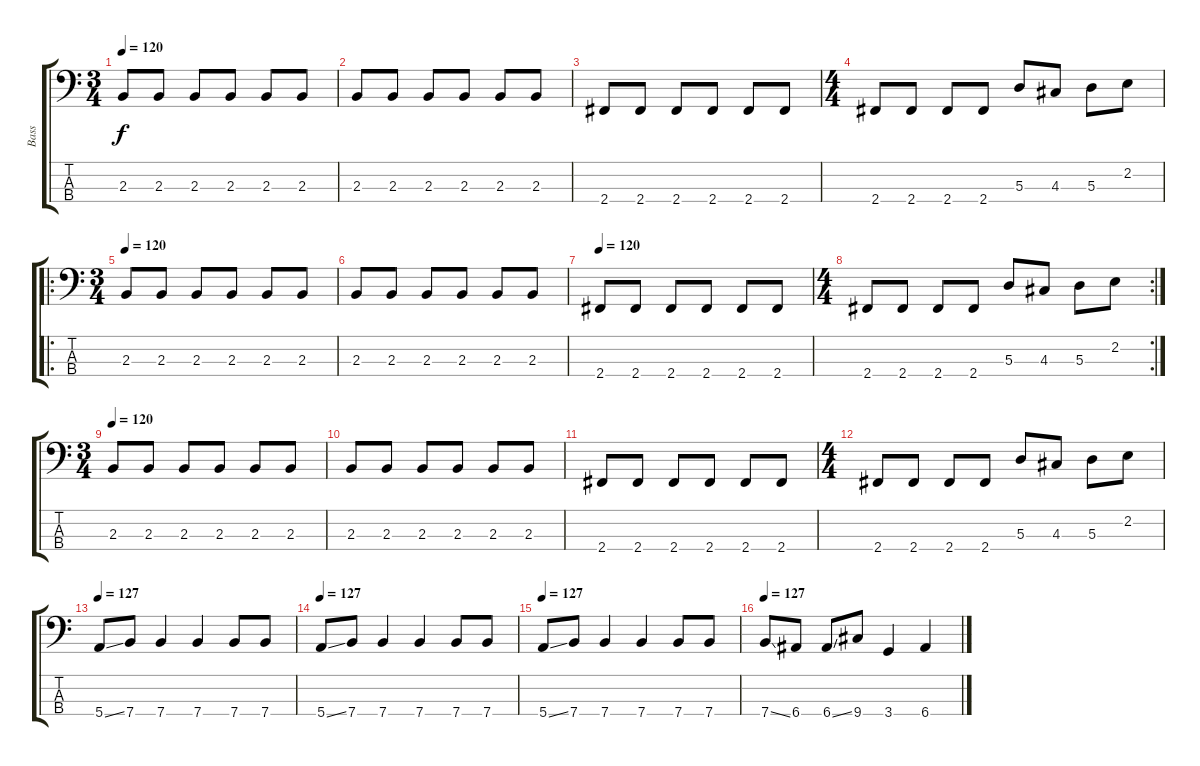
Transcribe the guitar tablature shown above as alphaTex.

\track ("Bass" "Bass") {instrument electricbassfinger}
\staff {score tabs}
\tuning (G2 D2 A1 E1) {hide}
\ts (3 4)
\tempo 120
\clef f4
\ks c
2.3.8{dy f volume 16} 2.3.8 2.3.8 2.3.8 2.3.8 2.3.8 |
2.3.8 2.3.8 2.3.8 2.3.8 2.3.8 2.3.8 |
2.4.8 2.4.8 2.4.8 2.4.8 2.4.8 2.4.8 |
\ts (4 4)
2.4.8 2.4.8 2.4.8 2.4.8 5.3.8 4.3.8 5.3.8 2.2.8 |
\ro
\ts (3 4)
\tempo 120
2.3.8 2.3.8 2.3.8 2.3.8 2.3.8 2.3.8 |
2.3.8 2.3.8 2.3.8 2.3.8 2.3.8 2.3.8 |
\tempo 120
2.4.8 2.4.8 2.4.8 2.4.8 2.4.8 2.4.8 |
\rc 2
\ts (4 4)
2.4.8 2.4.8 2.4.8 2.4.8 5.3.8 4.3.8 5.3.8 2.2.8 |
\ts (3 4)
\tempo 120
2.3.8{volume 16} 2.3.8 2.3.8 2.3.8 2.3.8 2.3.8 |
2.3.8 2.3.8 2.3.8 2.3.8 2.3.8 2.3.8 |
2.4.8 2.4.8 2.4.8 2.4.8 2.4.8 2.4.8 |
\ts (4 4)
2.4.8 2.4.8 2.4.8 2.4.8 5.3.8 4.3.8 5.3.8 2.2.8 |
\tempo 127
5.4{ss}.8 7.4.8 7.4.4 7.4.4 7.4.8 7.4.8 |
\tempo 127
5.4{ss}.8 7.4.8 7.4.4 7.4.4 7.4.8 7.4.8 |
\tempo 127
5.4{ss}.8 7.4.8 7.4.4 7.4.4 7.4.8 7.4.8 |
\tempo 127
7.4{ss}.8 6.4.8 6.4{ss}.8 9.4.8 3.4.4 6.4.4
